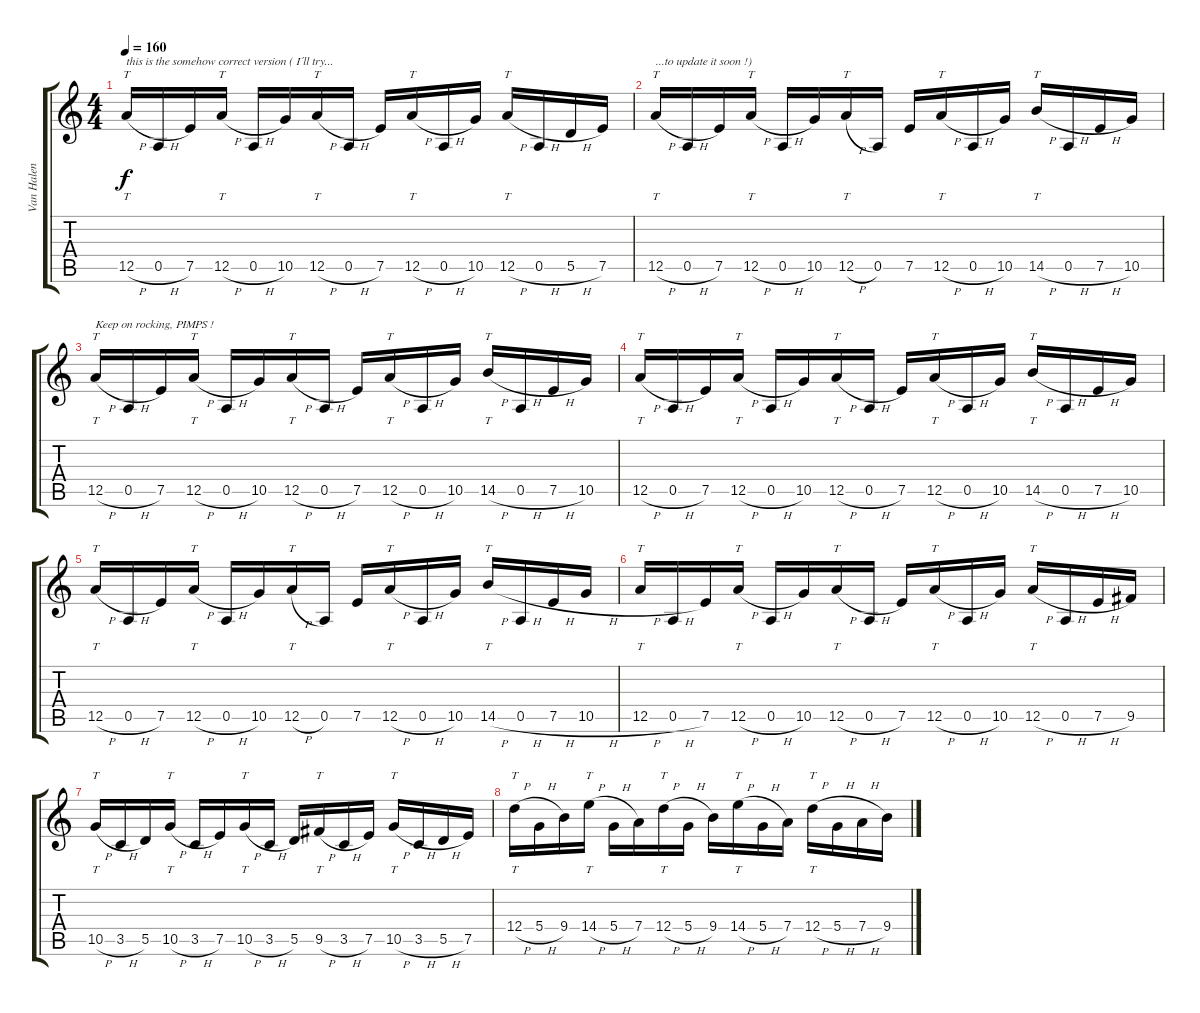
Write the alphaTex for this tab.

\track ("Van Halen" "Van Halen") {instrument overdrivenguitar}
\staff {score tabs}
\tuning (E4 B3 G3 D3 A2 E2) {hide}
\ts (4 4)
\tempo 160
\clef g2
\ks c
12.5{h}.16{tt txt "this is the somehow correct version ( I´ll try..." dy f instrument overdrivenguitar} 0.5{h}.16 7.5.16 12.5{h}.16{tt} 0.5{h}.16 10.5.16 12.5{h}.16{tt} 0.5{h}.16 7.5.16 12.5{h}.16{tt} 0.5{h}.16 10.5.16 12.5{h}.16{tt} 0.5{h}.16 5.5{h}.16 7.5.16 |
12.5{h}.16{tt txt "...to update it soon !)"} 0.5{h}.16 7.5.16 12.5{h}.16{tt} 0.5{h}.16 10.5.16 12.5{h}.16{tt} 0.5.16 7.5.16 12.5{h}.16{tt} 0.5{h}.16 10.5.16 14.5{h}.16{tt} 0.5{h}.16 7.5{h}.16 10.5.16 |
12.5{h}.16{tt txt "Keep on rocking, PIMPS !"} 0.5{h}.16 7.5.16 12.5{h}.16{tt} 0.5{h}.16 10.5.16 12.5{h}.16{tt} 0.5{h}.16 7.5.16 12.5{h}.16{tt} 0.5{h}.16 10.5.16 14.5{h}.16{tt} 0.5{h}.16 7.5{h}.16 10.5.16 |
12.5{h}.16{tt} 0.5{h}.16 7.5.16 12.5{h}.16{tt} 0.5{h}.16 10.5.16 12.5{h}.16{tt} 0.5{h}.16 7.5.16 12.5{h}.16{tt} 0.5{h}.16 10.5.16 14.5{h}.16{tt} 0.5{h}.16 7.5{h}.16 10.5.16 |
12.5{h}.16{tt} 0.5{h}.16 7.5.16 12.5{h}.16{tt} 0.5{h}.16 10.5.16 12.5{h}.16{tt} 0.5.16 7.5.16 12.5{h}.16{tt} 0.5{h}.16 10.5.16 14.5{h}.16{tt} 0.5{h}.16 7.5{h}.16 10.5{h}.16 |
12.5{h}.16{tt} 0.5{h}.16 7.5.16 12.5{h}.16{tt} 0.5{h}.16 10.5.16 12.5{h}.16{tt} 0.5{h}.16 7.5.16 12.5{h}.16{tt} 0.5{h}.16 10.5.16 12.5{h}.16{tt} 0.5{h}.16 7.5{h}.16 9.5.16 |
10.5{h}.16{tt} 3.5{h}.16 5.5.16 10.5{h}.16{tt} 3.5{h}.16 7.5.16 10.5{h}.16{tt} 3.5{h}.16 5.5.16 9.5{h}.16{tt} 3.5{h}.16 7.5.16 10.5{h}.16{tt} 3.5{h}.16 5.5{h}.16 7.5.16 |
12.4{h}.16{tt} 5.4{h}.16 9.4.16 14.4{h}.16{tt} 5.4{h}.16 7.4.16 12.4{h}.16{tt} 5.4{h}.16 9.4.16 14.4{h}.16{tt} 5.4{h}.16 7.4.16 12.4{h}.16{tt} 5.4{h}.16 7.4{h}.16 9.4.16
